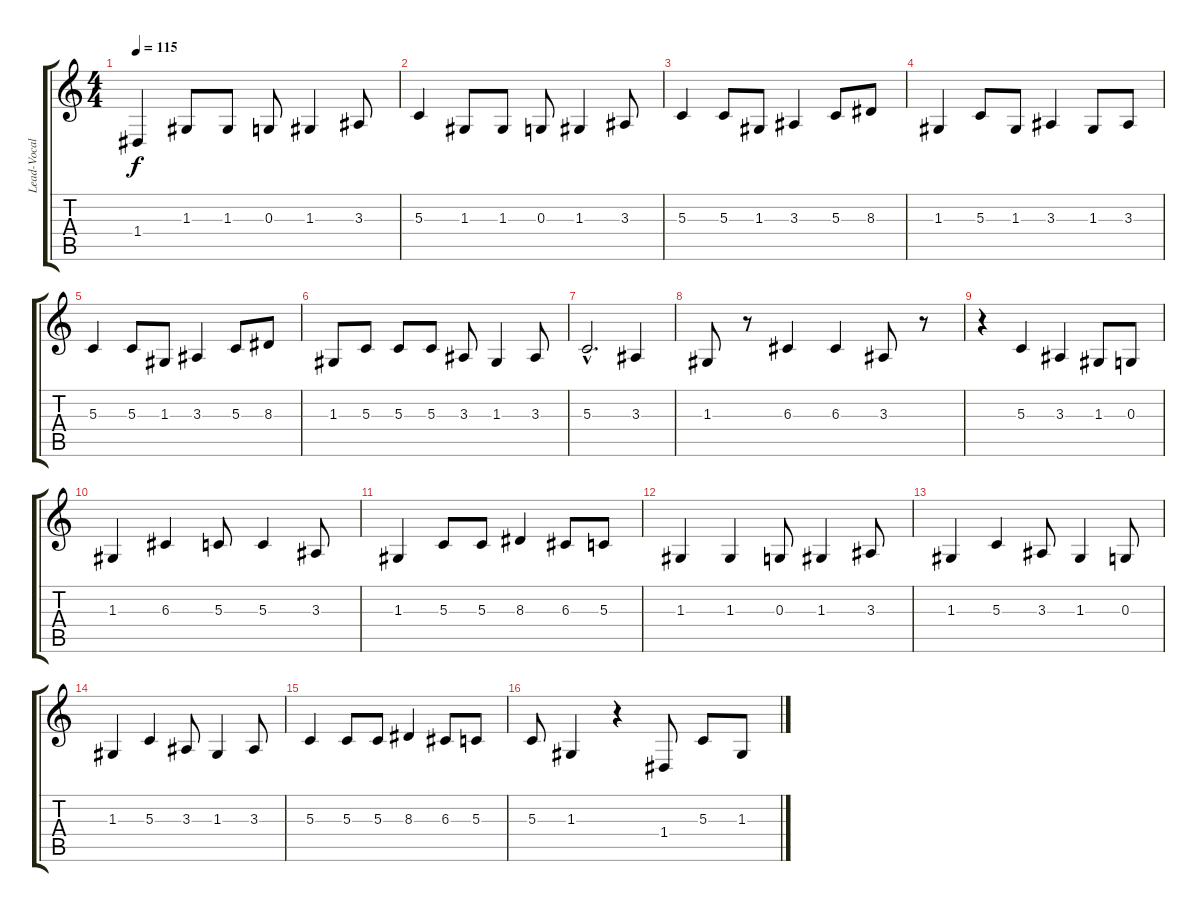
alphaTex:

\track ("Lead-Vocals" "Lead-Vocal") {instrument accordion}
\staff {score tabs}
\tuning (E4 B3 G3 D3 A2 E2) {hide}
\ts (4 4)
\tempo 115
\clef g2
\ks c
1.4.4{dy f} 1.3.8 1.3.8 0.3.8 1.3.4 3.3.8 |
5.3.4 1.3.8 1.3.8 0.3.8 1.3.4 3.3.8 |
5.3.4 5.3.8 1.3.8 3.3.4 5.3.8 8.3.8 |
1.3.4 5.3.8 1.3.8 3.3.4 1.3.8 3.3.8 |
5.3.4 5.3.8 1.3.8 3.3.4 5.3.8 8.3.8 |
1.3.8 5.3.8 5.3.8 5.3.8 3.3.8 1.3.4 3.3.8 |
5.3{hac}.2{d} 3.3.4 |
1.3.8 r.8 6.3.4 6.3.4 3.3.8 r.8 |
r.4 5.3.4 3.3.4 1.3.8 0.3.8 |
1.3.4 6.3.4 5.3.8 5.3.4 3.3.8 |
1.3.4 5.3.8 5.3.8 8.3.4 6.3.8 5.3.8 |
1.3.4 1.3.4 0.3.8 1.3.4 3.3.8 |
1.3.4 5.3.4 3.3.8 1.3.4 0.3.8 |
1.3.4 5.3.4 3.3.8 1.3.4 3.3.8 |
5.3.4 5.3.8 5.3.8 8.3.4 6.3.8 5.3.8 |
5.3.8 1.3.4 r.4 1.4.8 5.3.8 1.3.8
